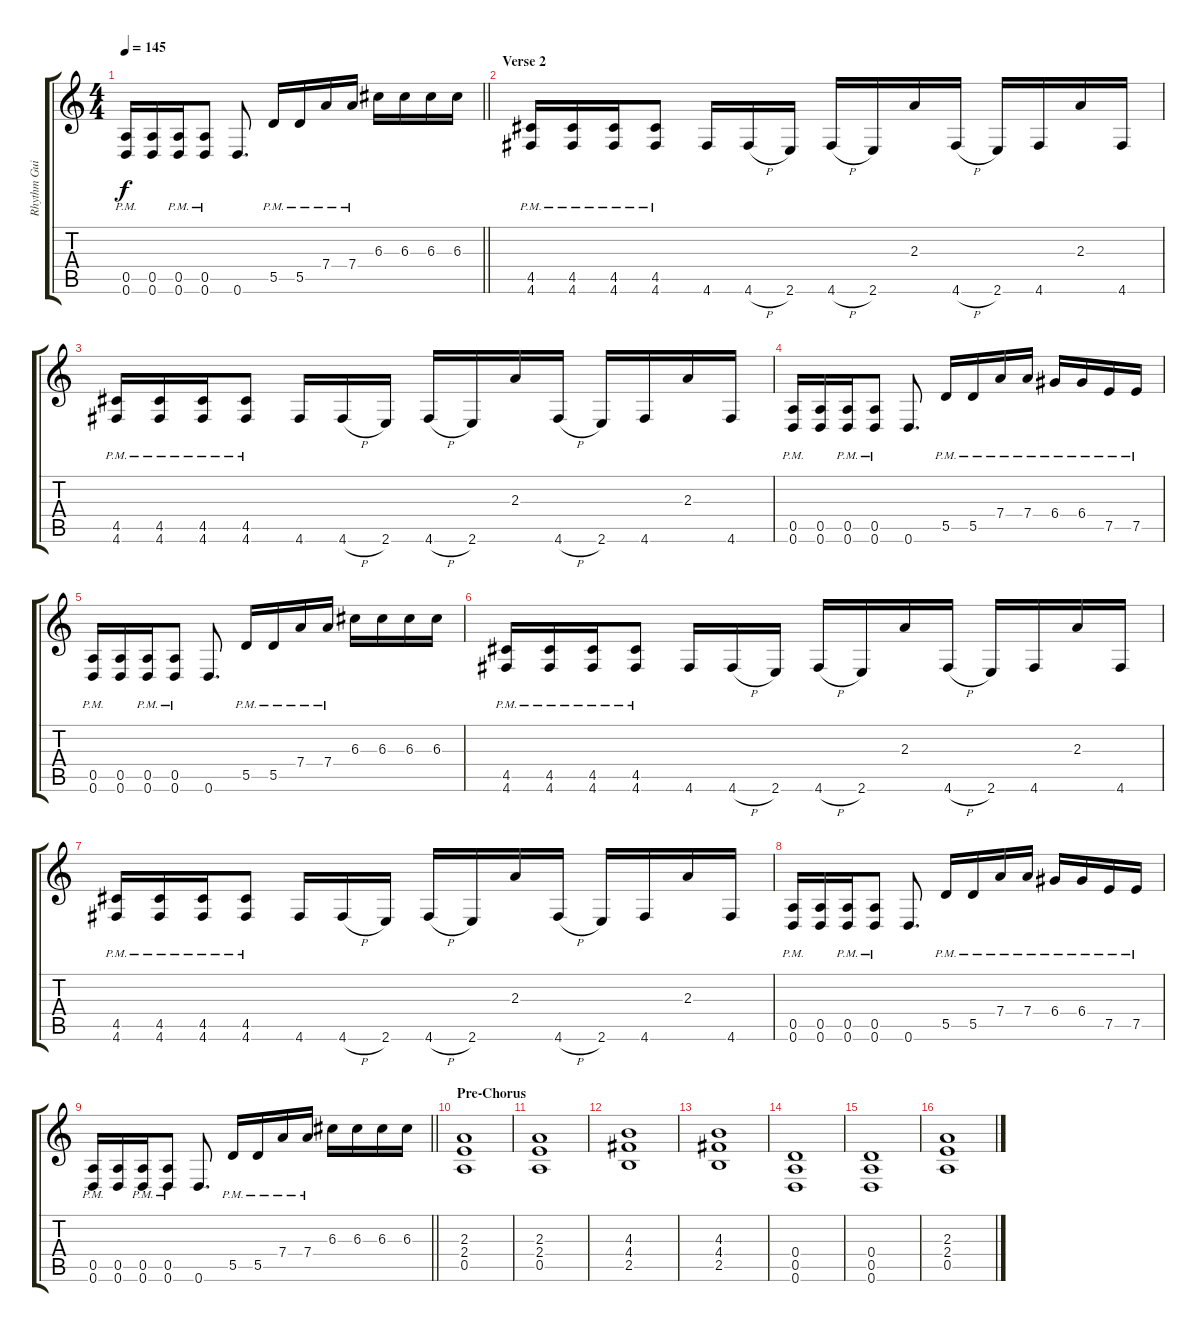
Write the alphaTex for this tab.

\track ("Rhythm Guitar 2" "Rhythm Gui") {instrument distortionguitar}
\staff {score tabs}
\tuning (E4 B3 G3 D3 A2 D2) {hide}
\ts (4 4)
\tempo 145
\clef g2
\barLineRight lightlight
\ks c
(0.5{pm} 0.6{pm}).16{dy f} (0.5 0.6).16 (0.5{pm} 0.6{pm}).16 (0.5{pm} 0.6{pm}).8 0.6.8{d} 5.5{pm}.16 5.5{pm}.16 7.4{pm}.16 7.4{pm}.16 6.3.16 6.3.16 6.3.16 6.3.16 |
\section ("" "Verse 2")
(4.5{pm} 4.6{pm}).16 (4.5{pm} 4.6{pm}).16 (4.5{pm} 4.6{pm}).16 (4.5{pm} 4.6{pm}).8 4.6.16 4.6{h}.16 2.6.16 4.6{h}.16 2.6.16 2.3.16 4.6{h}.16 2.6.16 4.6.16 2.3.16 4.6.16 |
(4.5{pm} 4.6{pm}).16 (4.5{pm} 4.6{pm}).16 (4.5{pm} 4.6{pm}).16 (4.5{pm} 4.6{pm}).8 4.6.16 4.6{h}.16 2.6.16 4.6{h}.16 2.6.16 2.3.16 4.6{h}.16 2.6.16 4.6.16 2.3.16 4.6.16 |
(0.5{pm} 0.6{pm}).16 (0.5 0.6).16 (0.5{pm} 0.6{pm}).16 (0.5{pm} 0.6{pm}).8 0.6.8{d} 5.5{pm}.16 5.5{pm}.16 7.4{pm}.16 7.4{pm}.16 6.4{pm}.16 6.4{pm}.16 7.5{pm}.16 7.5{pm}.16 |
(0.5{pm} 0.6{pm}).16 (0.5 0.6).16 (0.5{pm} 0.6{pm}).16 (0.5{pm} 0.6{pm}).8 0.6.8{d} 5.5{pm}.16 5.5{pm}.16 7.4{pm}.16 7.4{pm}.16 6.3.16 6.3.16 6.3.16 6.3.16 |
(4.5{pm} 4.6{pm}).16 (4.5{pm} 4.6{pm}).16 (4.5{pm} 4.6{pm}).16 (4.5{pm} 4.6{pm}).8 4.6.16 4.6{h}.16 2.6.16 4.6{h}.16 2.6.16 2.3.16 4.6{h}.16 2.6.16 4.6.16 2.3.16 4.6.16 |
(4.5{pm} 4.6{pm}).16 (4.5{pm} 4.6{pm}).16 (4.5{pm} 4.6{pm}).16 (4.5{pm} 4.6{pm}).8 4.6.16 4.6{h}.16 2.6.16 4.6{h}.16 2.6.16 2.3.16 4.6{h}.16 2.6.16 4.6.16 2.3.16 4.6.16 |
(0.5{pm} 0.6{pm}).16 (0.5 0.6).16 (0.5{pm} 0.6{pm}).16 (0.5{pm} 0.6{pm}).8 0.6.8{d} 5.5{pm}.16 5.5{pm}.16 7.4{pm}.16 7.4{pm}.16 6.4{pm}.16 6.4{pm}.16 7.5{pm}.16 7.5{pm}.16 |
\barLineRight lightlight
(0.5{pm} 0.6{pm}).16 (0.5 0.6).16 (0.5{pm} 0.6{pm}).16 (0.5{pm} 0.6{pm}).8 0.6.8{d} 5.5{pm}.16 5.5{pm}.16 7.4{pm}.16 7.4{pm}.16 6.3.16 6.3.16 6.3.16 6.3.16 |
\section ("" "Pre-Chorus")
(2.3 2.4 0.5).1 |
(2.3 2.4 0.5).1 |
(4.3 4.4 2.5).1 |
(4.3 4.4 2.5).1 |
(0.4 0.5 0.6).1 |
(0.4 0.5 0.6).1 |
(2.3 2.4 0.5).1
